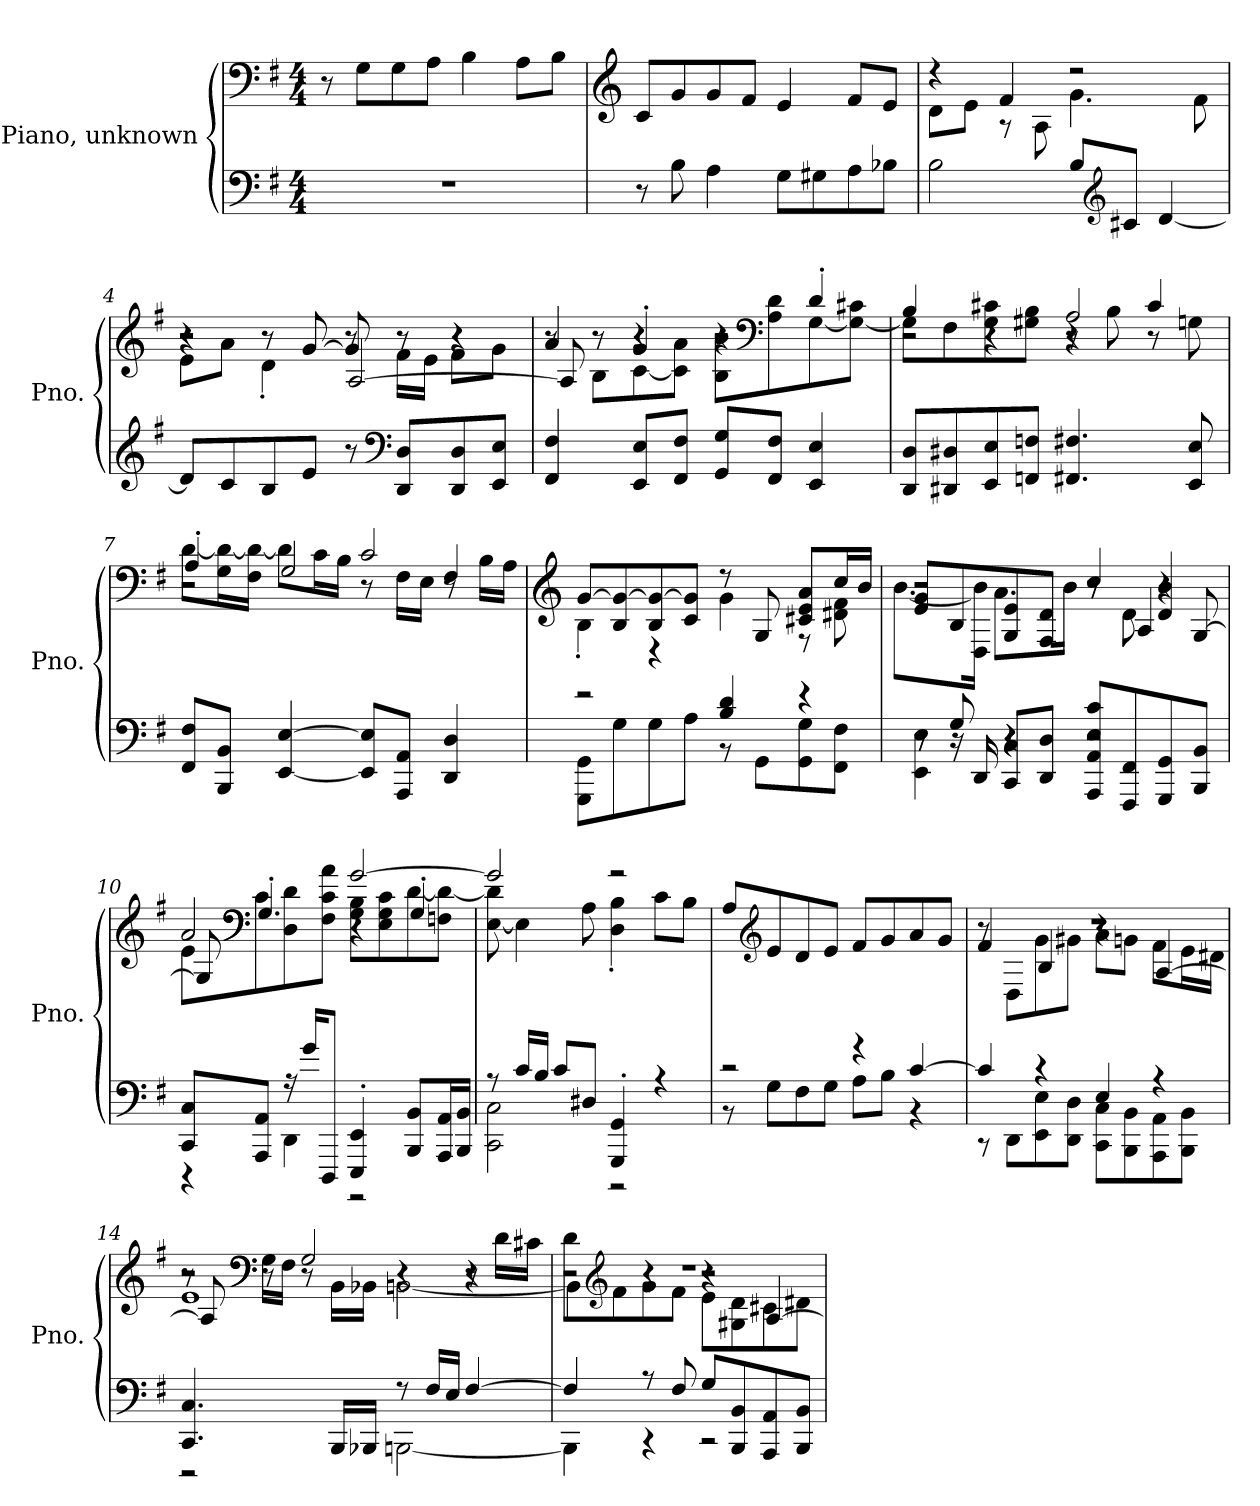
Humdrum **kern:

**kern	**kern
*part1	*part1
*staff2	*staff1
*I"Piano, unknown	*
*I'Pno.	*
*clefF4	*clefF4
*k[f#]	*k[f#]
*M4/4	*M4/4
*MM120	*MM120
=1	=1
1r	8r
.	8G\L
.	8G\
.	8A\J
.	4B\
.	8A\L
.	8B\J
=2	=2
*	*clefG2
8r	8c/L
8B\	8g/
4A\	8g/
.	8f#/J
8G\L	4e/
8G#X\	.
8A\	8f#/L
8B-X\J	8e/J
=3	=3
*	*^
2B\	4r	8d\L
.	.	8e\J
.	4f#/	8r
.	.	8A\
8B/L	2r	4.g\
*clefG2	*	*
8c#X/J	.	.
[4d/	.	.
.	.	8f#\
=4	=4	=4
*	*	*^
8d/L]	4r	8e\L	2r
8c/	.	8a\J	.
8B/	8r	4d'\	.
8e/J	[8g/	.	.
8r	8g/]	8r	[2A/
*clefF4	*	*	*
8DD/ 8D/L	8r	16f#\LL	.
.	.	16e\JJ	.
8DD/ 8D/	4r	8f#\L	.
8EE/ 8E/J	.	8g\J	.
!!LO:LB:g=z	!!	!!
=5	=5	=5	=5
4FF#/ 4F#/	4a/	8r	8A/]
.	.	8B\L	8r
8EE/ 8E/L	4g'/	[8c\	4r
8FF#/ 8F#/J	.	8c\] 8a\J	.
8GG/ 8G/L	4r	8B\ 8b\L	2r
*	*clefF4	*	*
8FF#/ 8F#/J	.	8A\ 8d\	.
4EE/ 4E/	4d'/	[8G\	.
.	.	8G\_ 8c#X\J	.
=6	=6	=6	=6
8DD/ 8D/L	4B/	8G\L]	2r
8DD#X/ 8D#X/	.	8F#\	.
8EE/ 8E/	4r	8G\ 8c#X\	.
8FFn/ 8Fn/J	.	8G#X\ 8B\J	.
4.FF#X/ 4.F#X/	2A/	8r	4r
.	.	8B\	.
.	.	8r	4c#/
8EE/ 8E/	.	8Gn\	.
=7	=7	=7	=7
8FF#/ 8F#/L	2r	[8d\L	4A'/
8BBB/ 8BB/J	.	16G\ 16d\_L	.
.	.	16F#\ 16d\_JJ	.
[4EE/ [4E/	.	8d\L]	2G/
.	.	16c\L	.
.	.	16B\JJ	.
8EE/] 8E/]L	2c/	8r	.
8AAA/ 8AA/J	.	16F#\LL	.
.	.	16E\JJ	.
4DD/ 4D/	.	8r	4F#/
.	.	16B\LL	.
.	.	16A\JJ	.
*	*v	*v	*v
!!LO:LB:g=z
=8	=8
*	*clefG2
*^	*^
2r	8GGG\ 8GG\L	[8g/L	4B'\
.	8G\	8B/ 8g/_	.
.	8G\	8B/ 8g/_	4r
.	8A\J	8c/ 8g/]J	.
4B/ 4d/	8r	8r	4g\
.	8GG\L	8G/	.
4r	8GG\ 8G\	8c#X/ 8e/ 8a/L	8r
.	8FF#\ 8F#\J	16cc/L	8d#X\ 8f#\
.	.	16b/JJ	.
=9	=9	=9	=9
*	*^	*	*^
8r	4EE\ 4E\	8r	8e/ 8g/L	[8.b\L	2r
8G/	.	16r	8B/	.	.
.	.	16DD/	.	16D\ 16b\]Jk	.
4r	4r	8CC/ 8C/L	8G/ 8e/	8.a\L	.
.	.	8DD/ 8D/J	8F#/ 8d/J	.	.
.	.	.	.	16b\Jk	.
2r	2r	8AAA/ 8AA/ 8E/ 8c/L	4cc/	8r	8r
.	.	8FFF#/ 8FF#/	.	8d\	4A/
.	.	8GGG/ 8GG/	4d/ 4b/	4r	.
.	.	8BBB/ 8BB/J	.	.	[8G/
*	*v	*v	*	*	*
!!LO:LB:g=z	!!	!!
=10	=10	=10	=10	=10
8CC/ 8C/L	4r	2a/	8e\L	8G/]
*	*	*clefF4	*	*
8AAA/ 8AA/J	.	.	8c\	4.G'/
16r	4DD\	.	8D\ 8d\	.
16g/KL	.	.	.	.
8DDD/J	.	.	8F#\ 8c\ 8a\J	.
4EEE/' 4EE/'	2r	[2g/	8G\ 8B\L	4r
.	.	.	8E\ 8G\ 8c\	.
8BBB/ 8BB/L	.	.	[8d\	4G'/
16AAA/ 16AA/L	.	.	8Fn\ 8d\_J	.
16BBB/ 16BB/JJ	.	.	.	.
*	*	*	*v	*v
=11	=11	=11	=11
8r	2CC\ 2C\	2g/]	[8E\ 8d\]
16c/LL	.	.	4E\]
16B/JJ	.	.	.
8c/L	.	.	.
8D#X/J	.	.	8A\
4GGG/' 4GG/'	2r	2r	4D\' 4B\'
4r	.	.	8c\L
.	.	.	8B\J
*	*	*v	*v
=12	=12	=12
2r	8r	8A/L
*	*	*clefG2
.	8G\L	8e/
.	8F#\	8d/
.	8G\J	8e/J
4r	8A\L	8f#/L
.	8B\J	8g/
[4c/	4r	8a/
.	.	8g/J
!!LO:LB:g=z
=13	=13	=13
*	*	*^
*	*	*	*^
4c/]	8r	1r	8r	4f#/
.	8DD\L	.	8D\L	.
4r	8EE\ 8E\	.	8g\	4B/
.	8DD\ 8D\J	.	8g#X\J	.
4E/	8CC\ 8C\L	.	8a\L	4r
.	8BBB\ 8BB\	.	8gn\J	.
4r	8AAA\ 8AA\	.	8f#\L	[4A/
.	8BBB\ 8BB\J	.	16e\L	.
.	.	.	16d#X\JJ	.
=14	=14	=14	=14	=14
*	*	*	*	*^
4.CC/ 4.C/	2r	1e	8r	8A/]	2r
*	*	*clefF4	*	*	*
.	.	.	16G\LL	8r	.
.	.	.	16F#\JJ	.	.
.	.	.	8r	2G/	.
16BBB/LL	.	.	16BB\LL	.	.
16BBB-X/JJ	.	.	16BB-X\JJ	.	.
8r	[2BBBn\	.	4r	.	[2BBn\
16F#/LL	.	.	.	.	.
16E/JJ	.	.	.	.	.
[4F#/	.	.	8r	4r	.
.	.	.	16d\LL	.	.
.	.	.	16c#X\JJ	.	.
=15	=15	=15	=15	=15	=15
4F#/]	4BBB\]	1r	8d\L	2r	4BB\]
*	*	*clefG2	*	*	*
.	.	.	8f#\	.	.
8r	4r	.	8g\	.	4r
8F#/	.	.	8f#\J	.	.
8G/L	2r	.	8e\L	4r	2r
8BBB/ 8BB/	.	.	8G#X\ 8d\	.	.
8AAA/ 8AA/	.	.	8c#X\	[4A/	.
8BBB/ 8BB/J	.	.	8d#X\J	.	.
*v	*v	*	*	*	*
*	*v	*v	*v	*v
=	=
*-	*-
